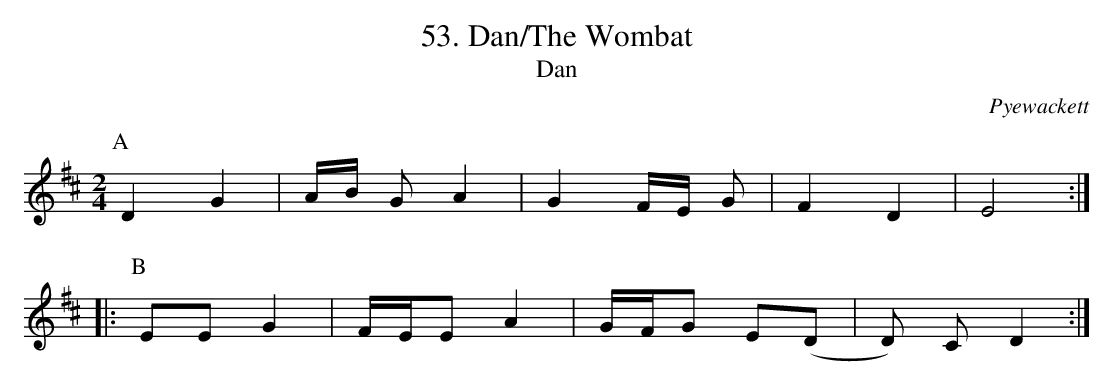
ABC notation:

X:1
T:53. Dan/The Wombat
T:Dan
O:Pyewackett
M:2/4
L:1/8
K:D
P:A
D2 G2|A/B/ G A2| G2 F/E/ G|F2 D2|E4::
P:B
EE G2|F/E/E A2|G/F/G E(D|D) C D2 :|
